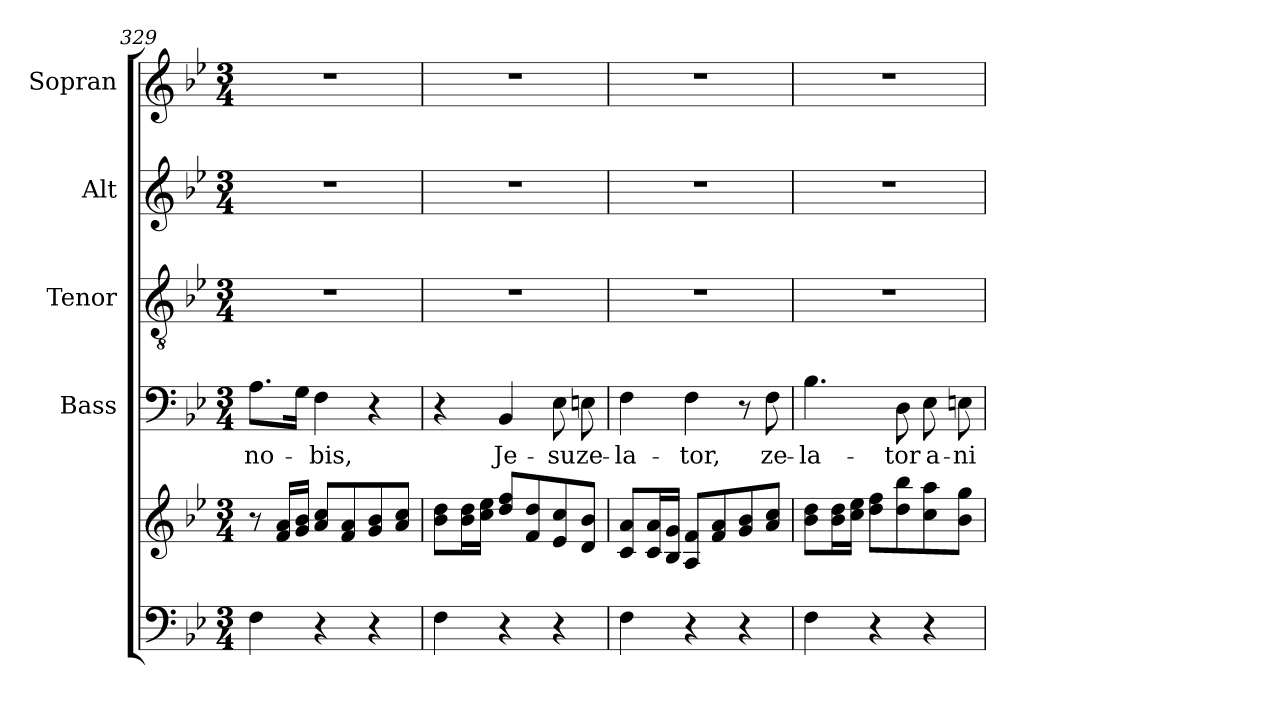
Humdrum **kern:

**kern	**kern	**kern	**text	**kern	**kern	**kern
*part5	*part5	*part4	*part4	*part3	*part2	*part1
*staff6	*staff5	*staff4	*staff4	*staff3	*staff2	*staff1
*	*	*I"Bass	*	*I"Tenor	*I"Alt	*I"Sopran
*	*	*I'B.	*	*I'T.	*I'A.	*I'S.
*clefF4	*clefG2	*clefF4	*	*clefGv2	*clefG2	*clefG2
*k[b-e-]	*k[b-e-]	*k[b-e-]	*	*k[b-e-]	*k[b-e-]	*k[b-e-]
*B-:	*B-:	*B-:	*	*B-:	*B-:	*B-:
*M3/4	*M3/4	*M3/4	*	*M3/4	*M3/4	*M3/4
=329	=329	=329	=329	=329	=329	=329
!	!	!	!LO:LY:b	!	!	!
4F\	8r	8.A\L	no-	2.r	2.r	2.r
.	16f/ 16a/LL	.	.	.	.	.
.	16g/ 16b-/JJ	16G\Jk	.	.	.	.
!	!	!	!LO:LY:b	!	!	!
4r	8a/ 8cc/L	4F\	-bis,	.	.	.
.	8f/ 8a/	.	.	.	.	.
4r	8g/ 8b-/	4r	.	.	.	.
.	8a/ 8cc/J	.	.	.	.	.
=330	=330	=330	=330	=330	=330	=330
4F\	8b-\ 8dd\L	4r	.	2.r	2.r	2.r
.	16b-\ 16dd\L	.	.	.	.	.
.	16cc\ 16ee-\JJ	.	.	.	.	.
!	!	!	!LO:LY:b	!	!	!
4r	8dd/ 8ff/L	4BB-/	Je-	.	.	.
.	8f/ 8dd/	.	.	.	.	.
!	!	!	!LO:LY:b	!	!	!
4r	8e-/ 8cc/	8E-\	-su	.	.	.
!	!	!	!LO:LY:b	!	!	!
.	8d/ 8b-/J	8En\	ze-	.	.	.
=331	=331	=331	=331	=331	=331	=331
!	!	!	!LO:LY:b	!	!	!
4F\	8c/ 8a/L	4F\	-la-	2.r	2.r	2.r
.	16c/ 16a/L	.	.	.	.	.
.	16B-/ 16g/JJ	.	.	.	.	.
!	!	!	!LO:LY:b	!	!	!
4r	8A/ 8f/L	4F\	-tor,	.	.	.
.	8f/ 8a/	.	.	.	.	.
4r	8g/ 8b-/	8r	.	.	.	.
!	!	!	!LO:LY:b	!	!	!
.	8a/ 8cc/J	8F\	ze-	.	.	.
=332	=332	=332	=332	=332	=332	=332
!	!	!	!LO:LY:b	!	!	!
4F\	8b-\ 8dd\L	4.B-\	-la-	2.r	2.r	2.r
.	16b-\ 16dd\L	.	.	.	.	.
.	16cc\ 16ee-\JJ	.	.	.	.	.
4r	8dd\ 8ff\L	.	.	.	.	.
!	!	!	!LO:LY:b	!	!	!
.	8dd\ 8bb-\	8D\	-tor	.	.	.
!	!	!	!LO:LY:b	!	!	!
4r	8cc\ 8aa\	8E-\	a-	.	.	.
!	!	!	!LO:LY:b	!	!	!
.	8b-\ 8gg\J	8En\	-ni-	.	.	.
=	=	=	=	=	=	=
*-	*-	*-	*-	*-	*-	*-
